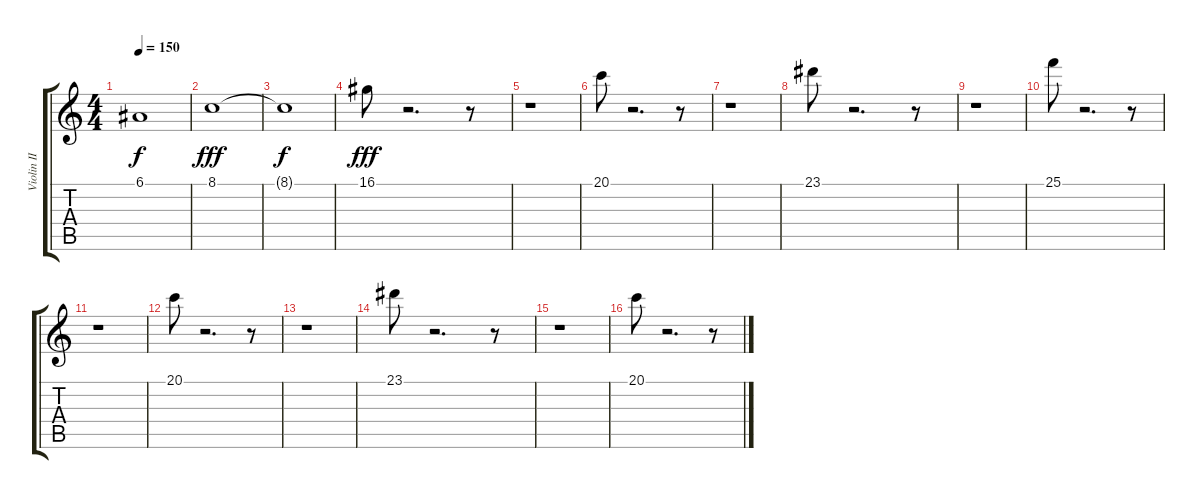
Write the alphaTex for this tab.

\track ("Violin II " "Violin II ") {instrument stringensemble1}
\staff {score tabs}
\tuning (E4 B3 G3 D3 A2 E2) {hide}
\ts (4 4)
\tempo 150
\clef g2
\ks c
6.1{t}.1{dy f} |
8.1.1{dy fff volume 3} |
8.1{t}.1{dy f} |
16.1.8{dy fff volume 13} r.2{d} r.8 |
r.1 |
20.1.8 r.2{d} r.8 |
r.1 |
23.1.8{volume 13} r.2{d} r.8 |
r.1 |
25.1.8 r.2{d} r.8 |
r.1 |
20.1.8{volume 13} r.2{d} r.8 |
r.1 |
23.1.8{volume 13} r.2{d} r.8 |
r.1 |
20.1.8{volume 13} r.2{d} r.8
